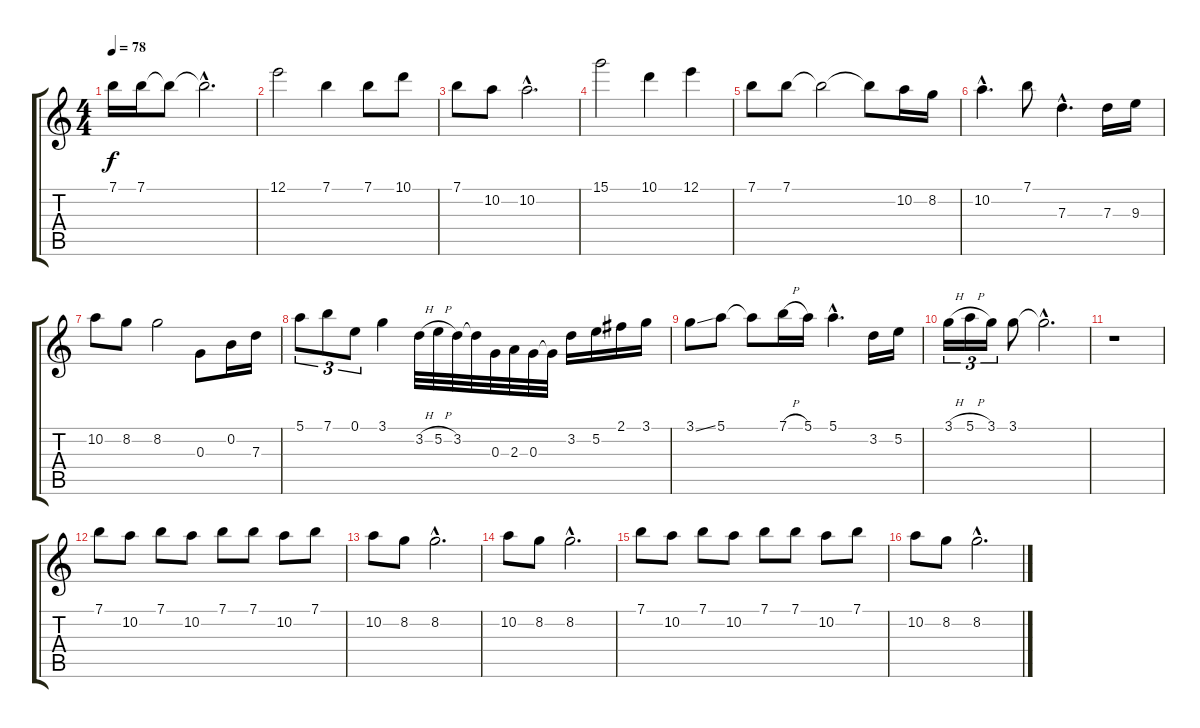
\track "" {instrument overdrivenguitar}
\staff {score tabs}
\tuning (E4 B3 G3 D3 A2 E2) {hide}
\ts (4 4)
\tempo 78
\clef g2
\ks c
7.1.16{dy f} 7.1.16 7.1{t}.8 7.1{hac t}.2{d} |
12.1.2 7.1.4 7.1.8 10.1.8 |
7.1.8 10.2.8 10.2{hac}.2{d} |
15.1.2 10.1.4 12.1.4 |
7.1.8 7.1.8 7.1{t}.2 7.1{t}.8 10.2.16 8.2.16 |
10.2{hac}.4{d} 7.1.8 7.3{hac}.4{d} 7.3.16 9.3.16 |
10.2.8 8.2.8 8.2.2 0.3.8 0.2.16 7.3.16 |
5.1.8{tu (3 2)} 7.1.8{tu (3 2)} 0.1.8{tu (3 2)} 3.1.4 3.2{h}.32 5.2{h}.32 3.2.32 3.2{t}.32 0.3.32 2.3.32 0.3.32 0.3{t}.32 3.2.16 5.2.16 2.1.16 3.1.16 |
3.1{ss}.8 5.1.8 5.1{t}.8 7.1{h}.16 5.1.16 5.1{hac}.4{d} 3.2.16 5.2.16 |
3.1{h}.16{tu (3 2)} 5.1{h}.16{tu (3 2)} 3.1.16{tu (3 2)} 3.1.8 3.1{hac t}.2{d} |
r.1 |
7.1.8 10.2.8 7.1.8 10.2.8 7.1.8 7.1.8 10.2.8 7.1.8 |
10.2.8 8.2.8 8.2{hac}.2{d} |
10.2.8 8.2.8 8.2{hac}.2{d} |
7.1.8 10.2.8 7.1.8 10.2.8 7.1.8 7.1.8 10.2.8 7.1.8 |
10.2.8 8.2.8 8.2{hac}.2{d}
